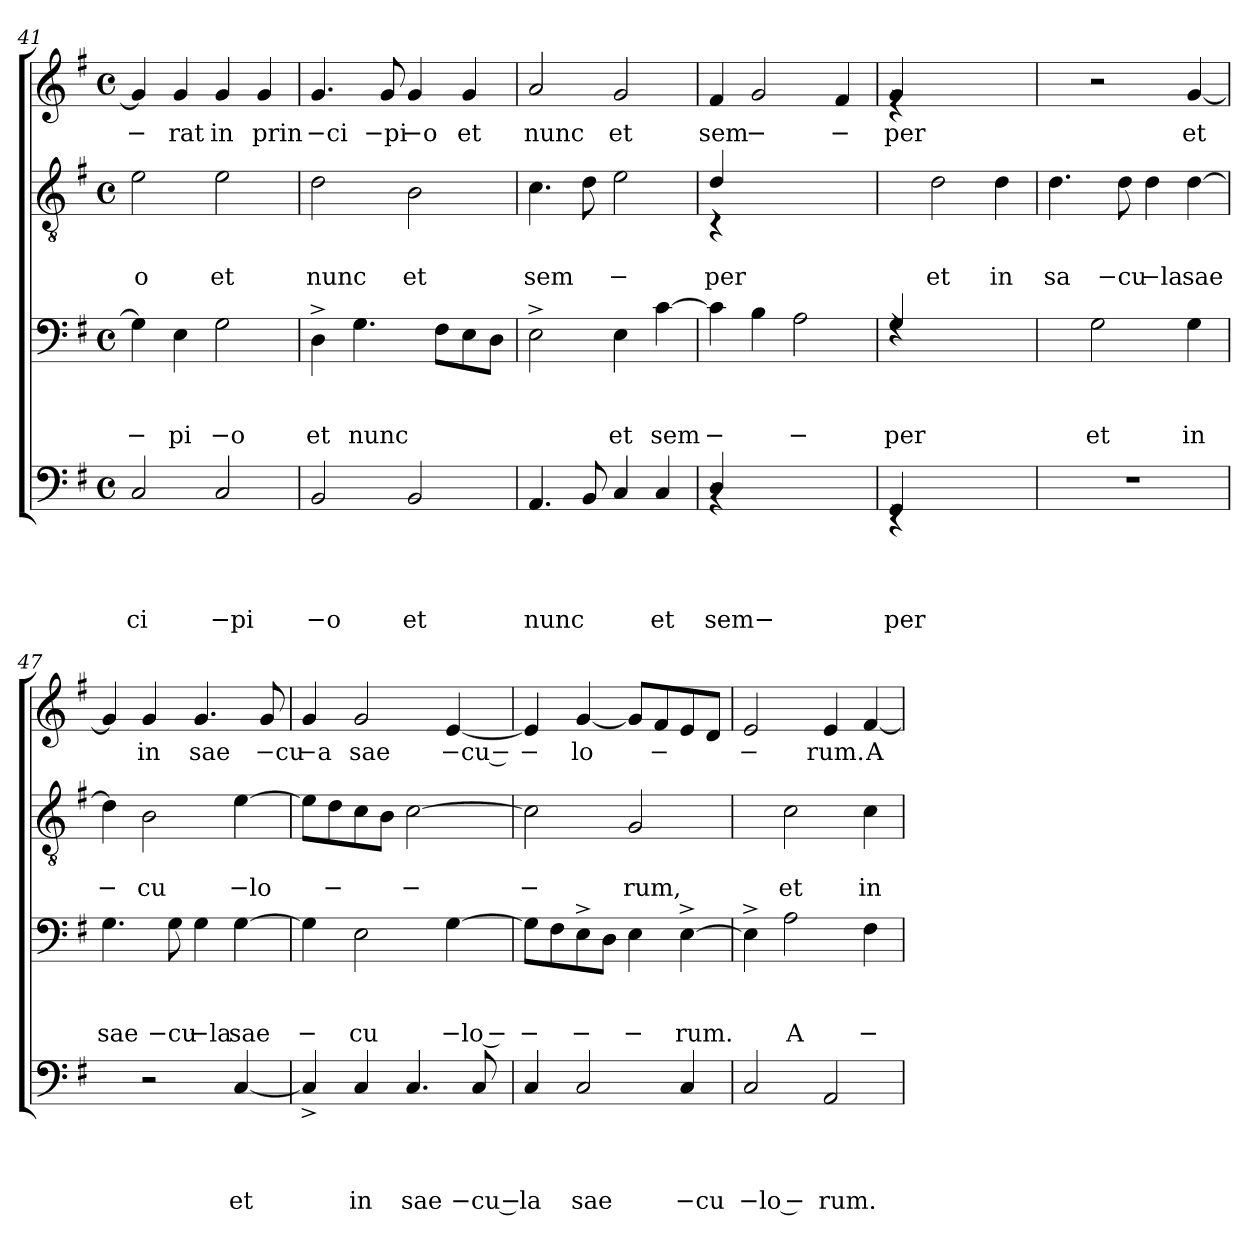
**kern	**text	**text	**text	**text	**kern	**text	**text	**text	**kern	**text	**text	**kern	**text
*part4	*part4	*part4	*part4	*part4	*part3	*part3	*part3	*part3	*part2	*part2	*part2	*part1	*part1
*staff4	*staff4	*staff4	*staff4	*staff4	*staff3	*staff3	*staff3	*staff3	*staff2	*staff2	*staff2	*staff1	*staff1
!!LO:LB:g=z
*clefF4	*	*	*	*	*clefF4	*	*	*	*clefGv2	*	*	*clefG2	*
*k[f#]	*	*	*	*	*k[f#]	*	*	*	*k[f#]	*	*	*k[f#]	*
*G:	*	*	*	*	*G:	*	*	*	*G:	*	*	*G:	*
*M4/4	*	*	*	*	*M4/4	*	*	*	*M4/4	*	*	*M4/4	*
*met(c)	*	*	*	*	*met(c)	*	*	*	*met(c)	*	*	*met(c)	*
=41	=41	=41	=41	=41	=41	=41	=41	=41	=41	=41	=41	=41	=41
!	!	!	!	!LO:LY:b	!	!	!	!LO:LY:b	!	!	!LO:LY:b	!	!LO:LY:b
2C/	.	.	.	ci	4G\]	.	.	−	2e\	.	o	4g/]	−
!	!	!	!	!	!	!	!	!LO:LY:b	!	!	!	!	!LO:LY:b
.	.	.	.	.	4E\	.	.	pi	.	.	.	4g/	rat
!	!	!	!	!LO:LY:b:rj	!	!	!	!LO:LY:b:rj	!	!	!LO:LY:b	!	!LO:LY:b
2C/	.	.	.	−pi	2G\	.	.	−o	2e\	.	et	4g/	in
!	!	!	!	!	!	!	!	!	!	!	!	!	!LO:LY:b
.	.	.	.	.	.	.	.	.	.	.	.	4g/	prin
=42	=42	=42	=42	=42	=42	=42	=42	=42	=42	=42	=42	=42	=42
!	!	!	!	!LO:LY:b:rj	!	!	!	!LO:LY:b	!	!	!LO:LY:b	!	!LO:LY:b:rj
2BB/	.	.	.	−o	4D^>\	.	.	et	2d\	.	nunc	4.g/	−ci
!	!	!	!	!	!	!	!	!LO:LY:b	!	!	!	!	!
.	.	.	.	.	4.G\	.	.	nunc	.	.	.	.	.
!	!	!	!	!	!	!	!	!	!	!	!	!	!LO:LY:b:rj
.	.	.	.	.	.	.	.	.	.	.	.	8g/	−pi
!	!	!	!	!LO:LY:b	!	!	!	!	!	!	!LO:LY:b	!	!LO:LY:b:rj
2BB/	.	.	.	et	.	.	.	.	2B\	.	et	4g/	−o
.	.	.	.	.	8F#\L	.	.	.	.	.	.	.	.
!	!	!	!	!	!	!	!	!	!	!	!	!	!LO:LY:b
.	.	.	.	.	8E\	.	.	.	.	.	.	4g/	et
.	.	.	.	.	8D\J	.	.	.	.	.	.	.	.
=43	=43	=43	=43	=43	=43	=43	=43	=43	=43	=43	=43	=43	=43
!	!	!	!	!LO:LY:b	!	!	!	!	!	!	!LO:LY:b	!	!LO:LY:b
4.AA/	.	.	.	nunc	2E^>\	.	.	.	4.c\	.	sem	2a/	nunc
8BB/	.	.	.	.	.	.	.	.	8d\	.	.	.	.
!	!	!	!	!	!	!	!	!LO:LY:b	!	!	!LO:LY:b	!	!LO:LY:b
4C/	.	.	.	.	4E\	.	.	et	2e\	.	−	2g/	et
!	!	!	!	!LO:LY:b	!	!	!	!LO:LY:b	!	!	!	!	!
4C/	.	.	.	et	[>4c\	.	.	sem	.	.	.	.	.
=44	=44	=44	=44	=44	=44	=44	=44	=44	=44	=44	=44	=44	=44
!LO:N:head=solid	!	!	!	!LO:LY:b	!	!	!	!LO:LY:b	!LO:N:head=solid	!	!LO:LY:b	!	!LO:LY:b
*^	*	*	*	*	*	*	*	*	*^	*	*	*	*
4D/	4rBB	.	.	.	sem−	4c\]	.	.	−	4d/	4rC	.	per	4f#/	sem
!	!	!	!	!	!	!	!	!	!	!	!	!	!	!	!LO:LY:b
2.ryy	2.ryy	.	.	.	.	4B\	.	.	.	2.ryy	2.ryy	.	.	2g/	−
!	!	!	!	!	!	!	!	!	!LO:LY:b	!	!	!	!	!	!
.	.	.	.	.	.	2A\	.	.	−	.	.	.	.	.	.
!	!	!	!	!	!	!	!	!	!	!	!	!	!	!	!LO:LY:b
.	.	.	.	.	.	.	.	.	.	.	.	.	.	4f#/	−
*	*	*	*	*	*	*	*	*	*	*v	*v	*	*	*	*
!!LO:PB:g=z
=45	=45	=45	=45	=45	=45	=45	=45	=45	=45	=45	=45	=45	=45	=45
!LO:N:head=solid	!	!	!	!	!LO:LY:b	!LO:N:head=solid	!	!	!LO:LY:b	!	!	!	!LO:N:head=solid	!LO:LY:b
*	*	*	*	*	*	*^	*	*	*	*	*	*	*^	*
4GG/	4rEE	.	.	.	per	4G/	4rE	.	.	per	4ryy	.	.	4g/	4re	per
!	!	!	!	!	!	!	!	!	!	!	!	!	!LO:LY:b	!	!	!
2.ryy	2.ryy	.	.	.	.	2.ryy	2.ryy	.	.	.	2d\	.	et	2.ryy	2.ryy	.
!	!	!	!	!	!	!	!	!	!	!	!	!	!LO:LY:b	!	!	!
.	.	.	.	.	.	.	.	.	.	.	4d\	.	in	.	.	.
*v	*v	*	*	*	*	*	*	*	*	*	*	*	*	*v	*v	*
*	*	*	*	*	*v	*v	*	*	*	*	*	*	*	*
=46	=46	=46	=46	=46	=46	=46	=46	=46	=46	=46	=46	=46	=46
!	!	!	!	!	!	!	!	!	!	!	!LO:LY:b	!	!
1r	.	.	.	.	4ryy	.	.	.	4.d\	.	sa	4ryy	.
!	!	!	!	!	!	!	!	!LO:LY:b	!	!	!	!	!
.	.	.	.	.	2G\	.	.	et	.	.	.	2r	.
!	!	!	!	!	!	!	!	!	!	!	!LO:LY:b:rj	!	!
.	.	.	.	.	.	.	.	.	8d\	.	−cu	.	.
!	!	!	!	!	!	!	!	!	!	!	!LO:LY:b:rj	!	!
.	.	.	.	.	.	.	.	.	4d\	.	−la	.	.
!	!	!	!	!	!	!	!	!LO:LY:b	!	!	!LO:LY:b	!	!LO:LY:b
.	.	.	.	.	4G\	.	.	in	[>4d\	.	sae	[<4g/	et
=47	=47	=47	=47	=47	=47	=47	=47	=47	=47	=47	=47	=47	=47
!	!	!	!	!	!	!	!	!LO:LY:b	!	!	!LO:LY:b	!	!
4ryy	.	.	.	.	4.G\	.	.	sae	4d\]	.	−	4g/]	.
!	!	!	!	!	!	!	!	!	!	!	!LO:LY:b	!	!LO:LY:b
2r	.	.	.	.	.	.	.	.	2B\	.	cu	4g/	in
!	!	!	!	!	!	!	!	!LO:LY:b:rj	!	!	!	!	!
.	.	.	.	.	8G\	.	.	−cu	.	.	.	.	.
!	!	!	!	!	!	!	!	!LO:LY:b:rj	!	!	!	!	!LO:LY:b
.	.	.	.	.	4G\	.	.	−la	.	.	.	4.g/	sae
!	!	!	!	!LO:LY:b	!	!	!	!LO:LY:b	!	!	!LO:LY:b:rj	!	!
[<4C/	.	.	.	et	[>4G\	.	.	sae	[>4e\	.	−lo	.	.
!	!	!	!	!	!	!	!	!	!	!	!	!	!LO:LY:b:rj
.	.	.	.	.	.	.	.	.	.	.	.	8g/	−cu
=48	=48	=48	=48	=48	=48	=48	=48	=48	=48	=48	=48	=48	=48
!	!	!	!	!	!	!	!	!LO:LY:b	!	!	!	!	!LO:LY:b:rj
4C^</]	.	.	.	.	4G\]	.	.	−	8e\L]	.	.	4g/	−a
!	!	!	!	!	!	!	!	!	!	!	!LO:LY:b	!	!
.	.	.	.	.	.	.	.	.	8d\	.	−	.	.
!	!	!	!	!LO:LY:b	!	!	!	!LO:LY:b	!	!	!	!	!LO:LY:b
4C/	.	.	.	in	2E\	.	.	cu	8c\	.	.	2g/	sae
.	.	.	.	.	.	.	.	.	8B\J	.	.	.	.
!	!	!	!	!LO:LY:b	!	!	!	!	!	!	!LO:LY:b	!	!
4.C/	.	.	.	sae	.	.	.	.	[<2c\	.	−	.	.
!	!	!	!	!	!	!	!	!LO:LY:b:rj	!	!	!	!	!LO:LY:b:rj
.	.	.	.	.	[<4G\	.	.	−lo −	.	.	.	[<4e/	−cu −
!	!	!	!	!LO:LY:b:rj	!	!	!	!	!	!	!	!	!
8C/	.	.	.	−cu −	.	.	.	.	.	.	.	.	.
!!LO:LB:g=z
=49	=49	=49	=49	=49	=49	=49	=49	=49	=49	=49	=49	=49	=49
!	!	!	!	!LO:LY:b	!	!	!	!LO:LY:b	!	!	!LO:LY:b	!	!LO:LY:b
4C/	.	.	.	la	8G\L]	.	.	−	2c\]	.	−	4e/]	−
.	.	.	.	.	8F#\	.	.	.	.	.	.	.	.
!	!	!	!	!LO:LY:b	!	!	!	!LO:LY:b	!	!	!	!	!LO:LY:b
2C/	.	.	.	sae	8E^>\	.	.	−	.	.	.	[<4g/	lo
.	.	.	.	.	8D\J	.	.	.	.	.	.	.	.
!	!	!	!	!	!	!	!	!LO:LY:b	!	!	!LO:LY:b	!	!
.	.	.	.	.	4E\	.	.	−	2G/	.	rum,	8g/L]	.
!	!	!	!	!	!	!	!	!	!	!	!	!	!LO:LY:b
.	.	.	.	.	.	.	.	.	.	.	.	8f#/	−
!	!	!	!	!LO:LY:b:rj	!	!	!	!LO:LY:b	!	!	!	!	!
4C/	.	.	.	−cu	[>4E^>\	.	.	rum.	.	.	.	8e/	.
.	.	.	.	.	.	.	.	.	.	.	.	8d/J	.
=50	=50	=50	=50	=50	=50	=50	=50	=50	=50	=50	=50	=50	=50
!	!	!	!	!LO:LY:b:rj	!	!	!	!	!	!	!	!	!LO:LY:b
2C/	.	.	.	−lo −	4E^>\]	.	.	.	4ryy	.	.	2e/	−
!	!	!	!	!	!	!	!	!LO:LY:b	!	!	!LO:LY:b	!	!
.	.	.	.	.	2A\	.	.	A	2c\	.	et	.	.
!	!	!	!	!LO:LY:b	!	!	!	!	!	!	!	!	!LO:LY:b
2AA/	.	.	.	rum.	.	.	.	.	.	.	.	4e/	rum.
!	!	!	!	!	!	!	!	!LO:LY:b	!	!	!LO:LY:b	!	!LO:LY:b
.	.	.	.	.	4F#\	.	.	−	4c\	.	in	[<4f#/	A
=	=	=	=	=	=	=	=	=	=	=	=	=	=
*-	*-	*-	*-	*-	*-	*-	*-	*-	*-	*-	*-	*-	*-
